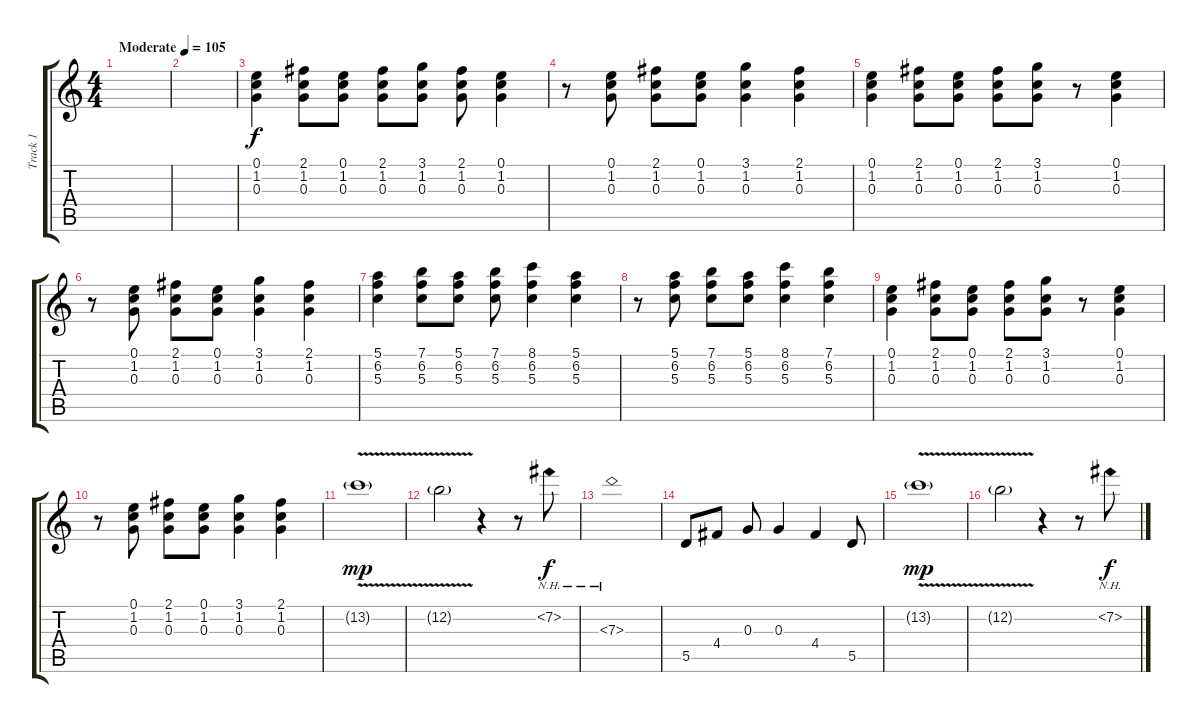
\track ("Track 1" "Track 1") {instrument distortionguitar}
\staff {score tabs}
\tuning (E4 B3 G3 D3 A2 E2) {hide}
\ts (4 4)
\tempo (105 "Moderate")
\clef g2
\ks c
|
|
(0.1 1.2 0.3).4 (2.1 1.2 0.3).8 (0.1 1.2 0.3).8 (2.1 1.2 0.3).8 (3.1 1.2 0.3).8 (2.1 1.2 0.3).8 (0.1 1.2 0.3).4 |
r.8 (0.1 1.2 0.3).8 (2.1 1.2 0.3).8 (0.1 1.2 0.3).8 (3.1 1.2 0.3).4 (2.1 1.2 0.3).4 |
(0.1 1.2 0.3).4 (2.1 1.2 0.3).8 (0.1 1.2 0.3).8 (2.1 1.2 0.3).8 (3.1 1.2 0.3).8 r.8 (0.1 1.2 0.3).4 |
r.8 (0.1 1.2 0.3).8 (2.1 1.2 0.3).8 (0.1 1.2 0.3).8 (3.1 1.2 0.3).4 (2.1 1.2 0.3).4 |
(5.1 6.2 5.3).4 (7.1 6.2 5.3).8 (5.1 6.2 5.3).8 (7.1 6.2 5.3).8 (8.1 6.2 5.3).4 (5.1 6.2 5.3).4 |
r.8 (5.1 6.2 5.3).8 (7.1 6.2 5.3).8 (5.1 6.2 5.3).8 (8.1 6.2 5.3).4 (7.1 6.2 5.3).4 |
(0.1 1.2 0.3).4 (2.1 1.2 0.3).8 (0.1 1.2 0.3).8 (2.1 1.2 0.3).8 (3.1 1.2 0.3).8 r.8 (0.1 1.2 0.3).4 |
r.8 (0.1 1.2 0.3).8 (2.1 1.2 0.3).8 (0.1 1.2 0.3).8 (3.1 1.2 0.3).4 (2.1 1.2 0.3).4 |
13.2{v g}.1{dy mp} |
12.2{v g}.2 r.4 r.8 7.2{nh}.8{dy f} |
7.3{nh}.1 |
5.5.8 4.4.8 0.3.8 0.3.4 4.4.4 5.5.8 |
13.2{v g}.1{dy mp} |
12.2{v g}.2 r.4 r.8 7.2{nh}.8{dy f}
